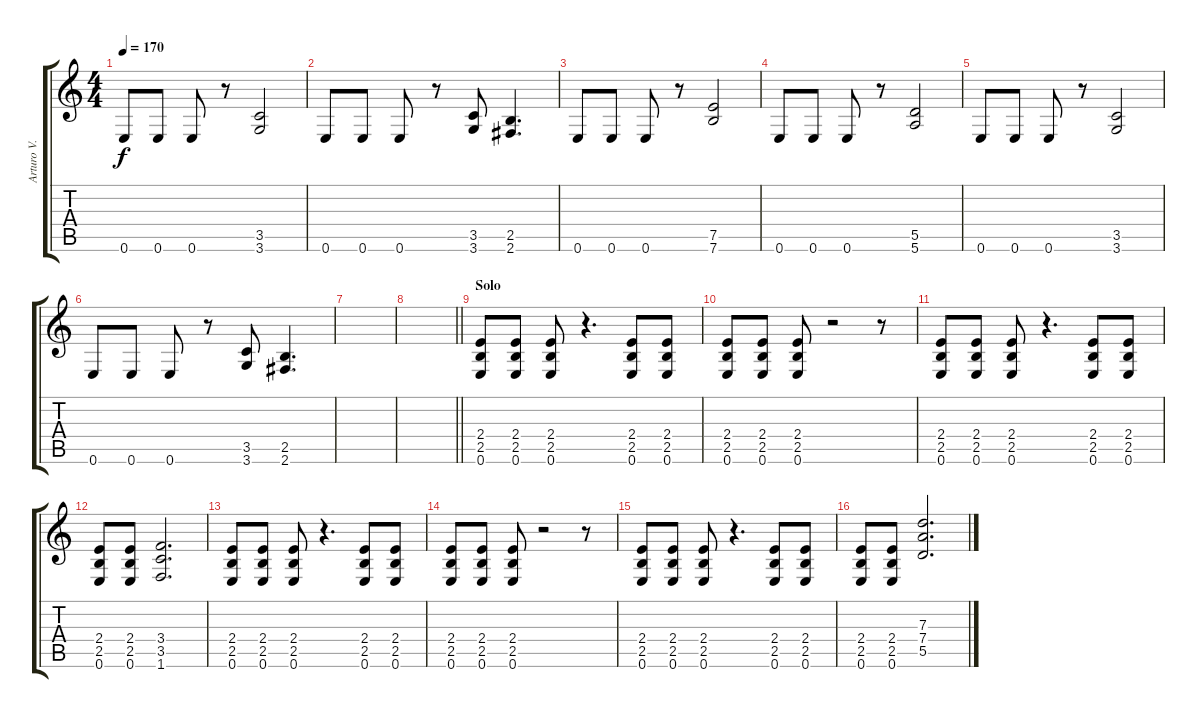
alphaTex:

\track ("Arturo V." "Arturo V.") {instrument overdrivenguitar}
\staff {score tabs}
\tuning (E4 B3 G3 D3 A2 E2) {hide}
\ts (4 4)
\tempo 170
\clef g2
\ks c
0.6.8{dy f} 0.6.8 0.6.8 r.8 (3.5 3.6).2 |
0.6.8 0.6.8 0.6.8 r.8 (3.5 3.6).8 (2.5 2.6).4{d} |
0.6.8 0.6.8 0.6.8 r.8 (7.5 7.6).2 |
0.6.8 0.6.8 0.6.8 r.8 (5.5 5.6).2 |
0.6.8 0.6.8 0.6.8 r.8 (3.5 3.6).2 |
0.6.8 0.6.8 0.6.8 r.8 (3.5 3.6).8 (2.5 2.6).4{d} |
|
\barLineRight lightlight
|
\section ("" "Solo")
(2.4 2.5 0.6).8 (2.4 2.5 0.6).8 (2.4 2.5 0.6).8 r.4{d} (2.4 2.5 0.6).8 (2.4 2.5 0.6).8 |
(2.4 2.5 0.6).8 (2.4 2.5 0.6).8 (2.4 2.5 0.6).8 r.2 r.8 |
(2.4 2.5 0.6).8 (2.4 2.5 0.6).8 (2.4 2.5 0.6).8 r.4{d} (2.4 2.5 0.6).8 (2.4 2.5 0.6).8 |
(2.4 2.5 0.6).8 (2.4 2.5 0.6).8 (3.4 3.5 1.6).2{d} |
(2.4 2.5 0.6).8 (2.4 2.5 0.6).8 (2.4 2.5 0.6).8 r.4{d} (2.4 2.5 0.6).8 (2.4 2.5 0.6).8 |
(2.4 2.5 0.6).8 (2.4 2.5 0.6).8 (2.4 2.5 0.6).8 r.2 r.8 |
(2.4 2.5 0.6).8 (2.4 2.5 0.6).8 (2.4 2.5 0.6).8 r.4{d} (2.4 2.5 0.6).8 (2.4 2.5 0.6).8 |
(2.4 2.5 0.6).8 (2.4 2.5 0.6).8 (7.3 7.4 5.5).2{d}
